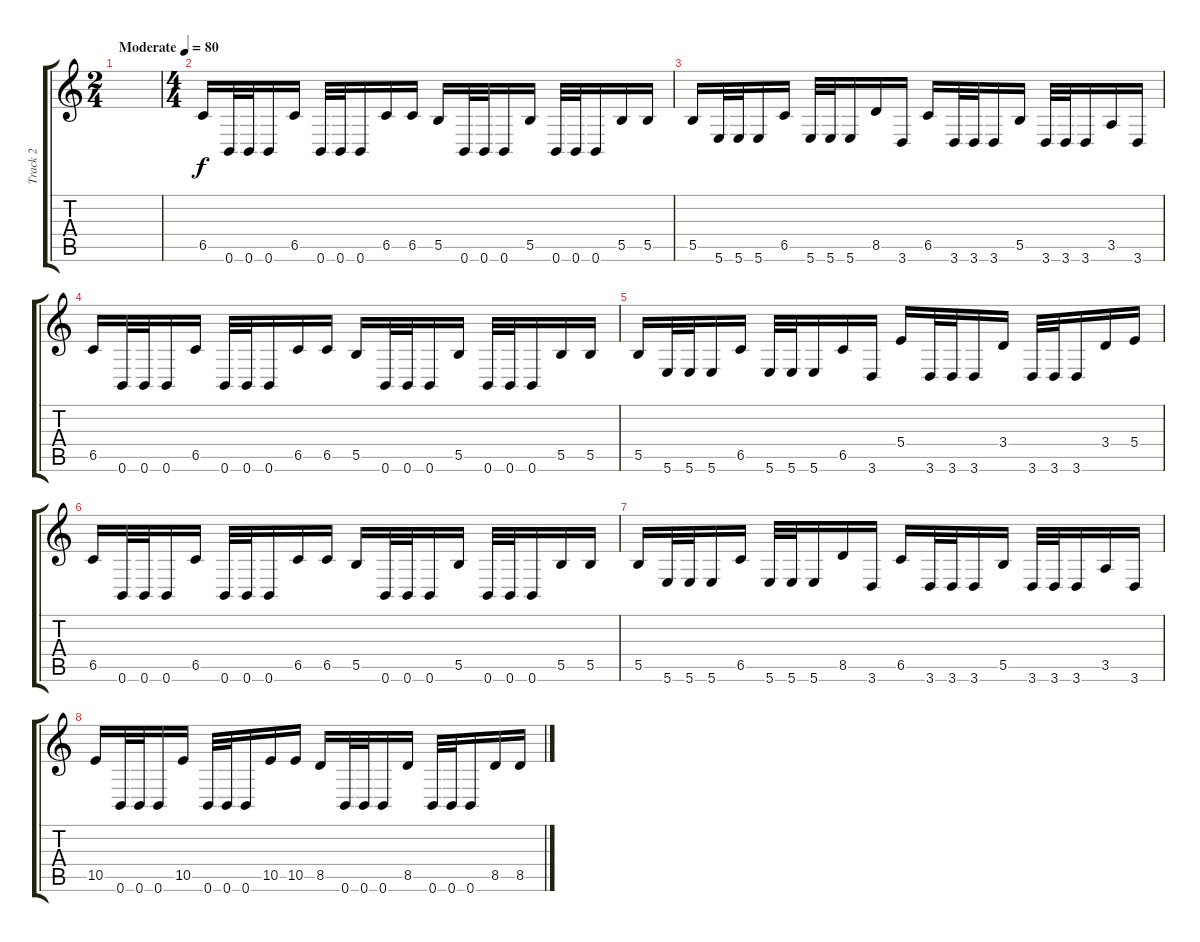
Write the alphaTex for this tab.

\track ("Track 2" "Track 2") {instrument distortionguitar}
\staff {score tabs}
\tuning (Db4 Ab3 E3 B2 Gb2 B1) {hide}
\ts (2 4)
\tempo (80 "Moderate")
\clef g2
\ks c
|
\ts (4 4)
6.5.16 0.6.32 0.6.32 0.6.16 6.5.16 0.6.32 0.6.32 0.6.16 6.5.16 6.5.16 5.5.16 0.6.32 0.6.32 0.6.16 5.5.16 0.6.32 0.6.32 0.6.16 5.5.16 5.5.16 |
5.5.16 5.6.32 5.6.32 5.6.16 6.5.16 5.6.32 5.6.32 5.6.16 8.5.16 3.6.16 6.5.16 3.6.32 3.6.32 3.6.16 5.5.16 3.6.32 3.6.32 3.6.16 3.5.16 3.6.16 |
6.5.16 0.6.32 0.6.32 0.6.16 6.5.16 0.6.32 0.6.32 0.6.16 6.5.16 6.5.16 5.5.16 0.6.32 0.6.32 0.6.16 5.5.16 0.6.32 0.6.32 0.6.16 5.5.16 5.5.16 |
5.5.16 5.6.32 5.6.32 5.6.16 6.5.16 5.6.32 5.6.32 5.6.16 6.5.16 3.6.16 5.4.16 3.6.32 3.6.32 3.6.16 3.4.16 3.6.32 3.6.32 3.6.16 3.4.16 5.4.16 |
6.5.16 0.6.32 0.6.32 0.6.16 6.5.16 0.6.32 0.6.32 0.6.16 6.5.16 6.5.16 5.5.16 0.6.32 0.6.32 0.6.16 5.5.16 0.6.32 0.6.32 0.6.16 5.5.16 5.5.16 |
5.5.16 5.6.32 5.6.32 5.6.16 6.5.16 5.6.32 5.6.32 5.6.16 8.5.16 3.6.16 6.5.16 3.6.32 3.6.32 3.6.16 5.5.16 3.6.32 3.6.32 3.6.16 3.5.16 3.6.16 |
10.5.16 0.6.32 0.6.32 0.6.16 10.5.16 0.6.32 0.6.32 0.6.16 10.5.16 10.5.16 8.5.16 0.6.32 0.6.32 0.6.16 8.5.16 0.6.32 0.6.32 0.6.16 8.5.16 8.5.16
